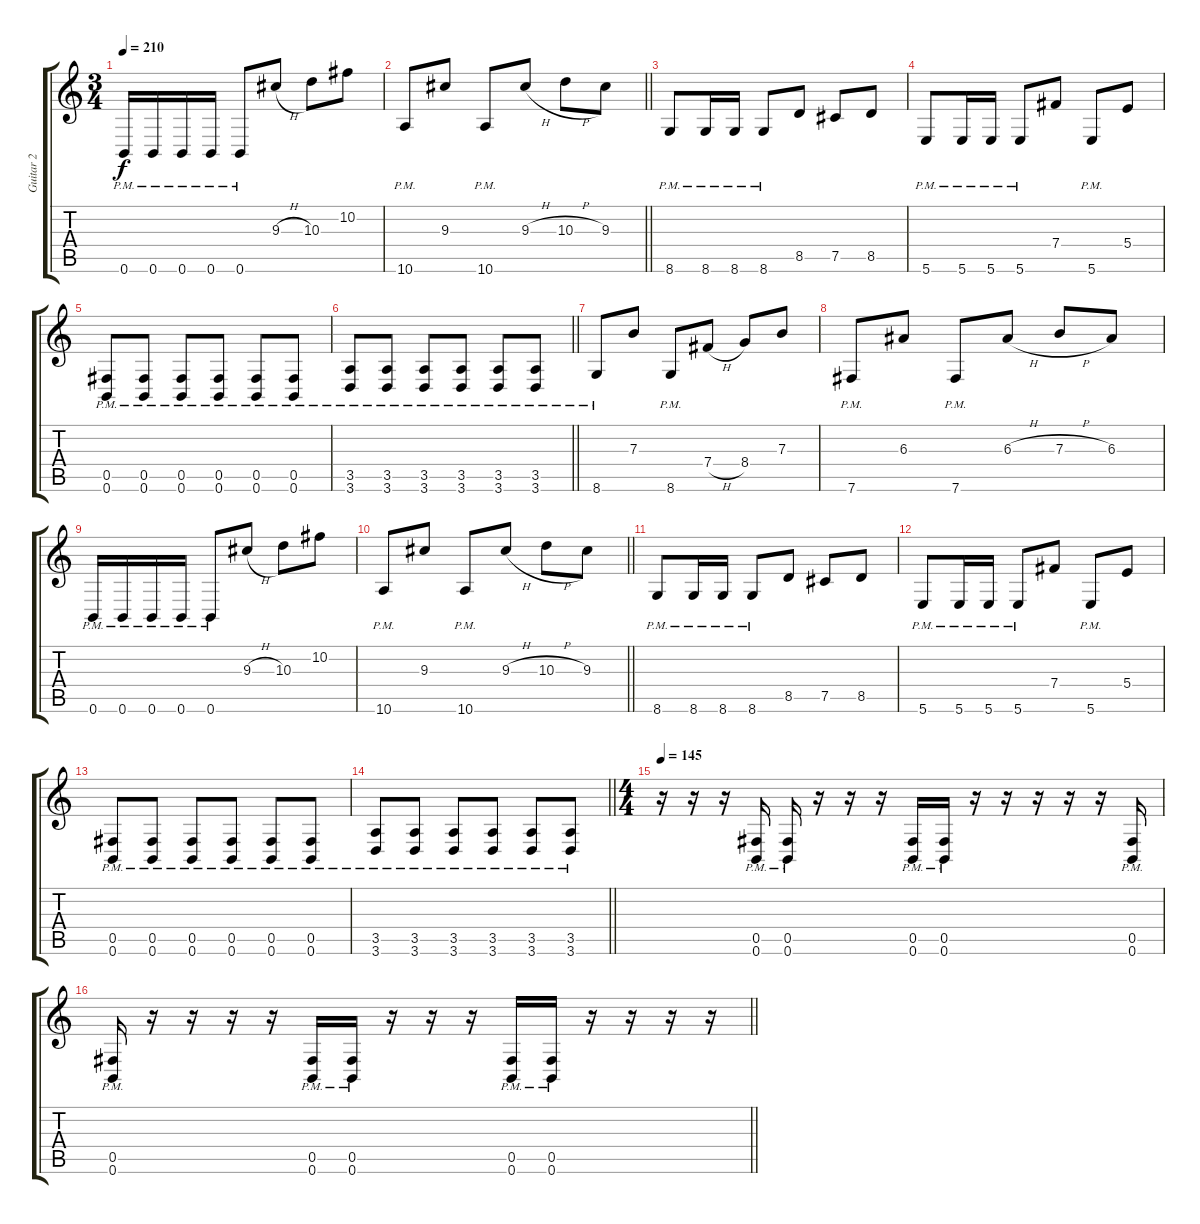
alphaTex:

\track ("Guitar 2" "Guitar 2") {instrument distortionguitar}
\staff {score tabs}
\tuning (Db4 Ab3 E3 B2 Gb2 B1) {hide}
\ts (3 4)
\tempo 210
\clef g2
\ks c
0.6{pm}.16{dy f} 0.6{pm}.16 0.6{pm}.16 0.6{pm}.16 0.6{pm}.8 9.3{h}.8 10.3.8 10.2.8 |
\barLineRight lightlight
10.6{pm}.8 9.3.8 10.6{pm}.8 9.3{h}.8 10.3{h}.8 9.3.8 |
8.6{pm}.8 8.6{pm}.16 8.6{pm}.16 8.6{pm}.8 8.5.8 7.5.8 8.5.8 |
5.6{pm}.8 5.6{pm}.16 5.6{pm}.16 5.6{pm}.8 7.4.8 5.6{pm}.8 5.4.8 |
(0.5{pm} 0.6{pm}).8 (0.5{pm} 0.6{pm}).8 (0.5{pm} 0.6{pm}).8 (0.5{pm} 0.6{pm}).8 (0.5{pm} 0.6{pm}).8 (0.5{pm} 0.6{pm}).8 |
\barLineRight lightlight
(3.5{pm} 3.6{pm}).8 (3.5{pm} 3.6{pm}).8 (3.5{pm} 3.6{pm}).8 (3.5{pm} 3.6{pm}).8 (3.5{pm} 3.6{pm}).8 (3.5{pm} 3.6{pm}).8 |
8.6{pm}.8 7.3.8 8.6{pm}.8 7.4{h}.8 8.4.8 7.3.8 |
7.6{pm}.8 6.3.8 7.6{pm}.8 6.3{h}.8 7.3{h}.8 6.3.8 |
0.6{pm}.16 0.6{pm}.16 0.6{pm}.16 0.6{pm}.16 0.6{pm}.8 9.3{h}.8 10.3.8 10.2.8 |
\barLineRight lightlight
10.6{pm}.8 9.3.8 10.6{pm}.8 9.3{h}.8 10.3{h}.8 9.3.8 |
8.6{pm}.8 8.6{pm}.16 8.6{pm}.16 8.6{pm}.8 8.5.8 7.5.8 8.5.8 |
5.6{pm}.8 5.6{pm}.16 5.6{pm}.16 5.6{pm}.8 7.4.8 5.6{pm}.8 5.4.8 |
(0.5{pm} 0.6{pm}).8 (0.5{pm} 0.6{pm}).8 (0.5{pm} 0.6{pm}).8 (0.5{pm} 0.6{pm}).8 (0.5{pm} 0.6{pm}).8 (0.5{pm} 0.6{pm}).8 |
\barLineRight lightlight
(3.5{pm} 3.6{pm}).8 (3.5{pm} 3.6{pm}).8 (3.5{pm} 3.6{pm}).8 (3.5{pm} 3.6{pm}).8 (3.5{pm} 3.6{pm}).8 (3.5{pm} 3.6{pm}).8 |
\ts (4 4)
\tempo 145
r.16 r.16 r.16 (0.5{pm} 0.6{pm}).16 (0.5{pm} 0.6{pm}).16 r.16 r.16 r.16 (0.5{pm} 0.6{pm}).16 (0.5{pm} 0.6{pm}).16 r.16 r.16 r.16 r.16 r.16 (0.5{pm} 0.6{pm}).16 |
\barLineRight lightlight
(0.5{pm} 0.6{pm}).16 r.16 r.16 r.16 r.16 (0.5{pm} 0.6{pm}).16 (0.5{pm} 0.6{pm}).16 r.16 r.16 r.16 (0.5{pm} 0.6{pm}).16 (0.5{pm} 0.6{pm}).16 r.16 r.16 r.16 r.16
